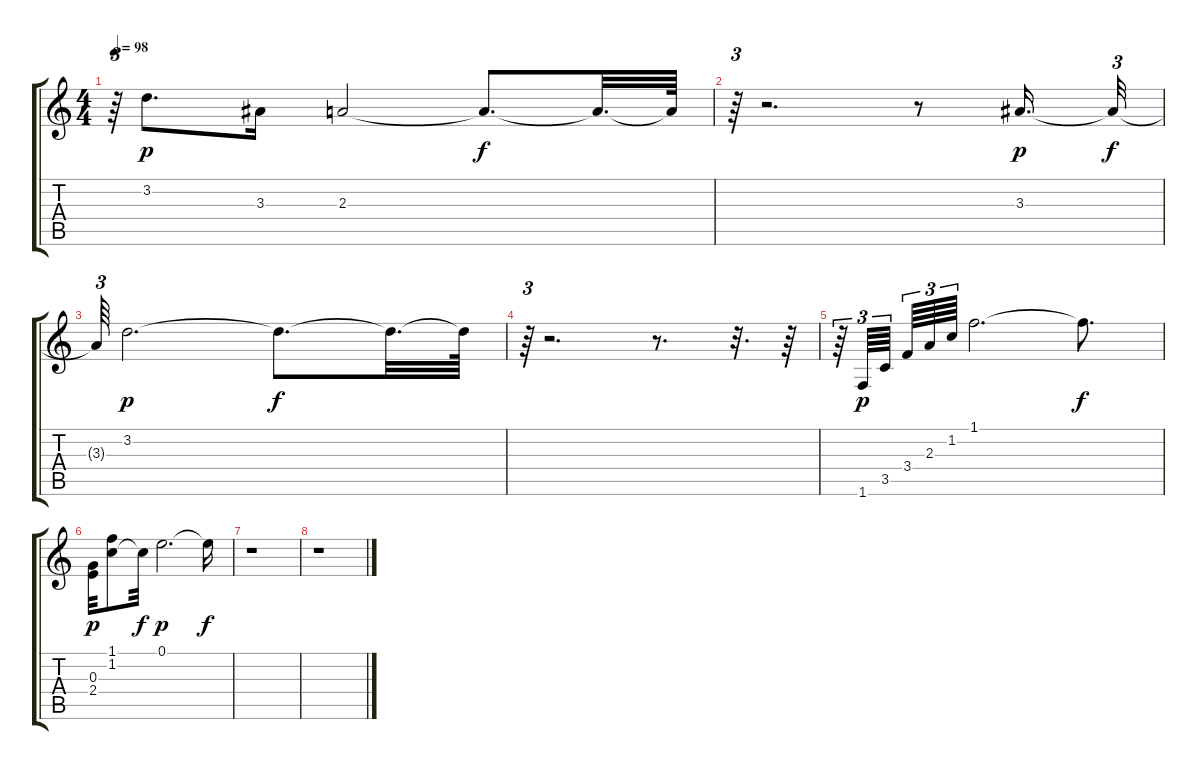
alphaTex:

\track "" {instrument electricguitarclean}
\staff {score tabs}
\tuning (E4 B3 G3 D3 A2 E2) {hide}
\ts (4 4)
\tempo 98
\clef g2
\ks c
r.64{tu (3 2) dy f} 3.2.8{d dy p} 3.3.16 2.3.2 2.3{t}.8{d dy f} 2.3{t}.32{d} 2.3{t}.64 |
r.64{tu (3 2)} r.2{d} r.8 3.3.16{d dy p} 3.3{t}.32{tu (3 2) dy f} |
3.3{t}.64{tu (3 2)} 3.2.2{d dy p} 3.2{t}.8{d dy f} 3.2{t}.32{d} 3.2{t}.64 |
r.64{tu (3 2)} r.2{d} r.8{d} r.32{d} r.64 |
r.64{tu (3 2)} 1.6.64{tu (3 2) dy p} 3.5.64{tu (3 2)} 3.4.64{tu (3 2)} 2.3.64{tu (3 2)} 1.2.64{tu (3 2)} 1.1.2{d} 1.1{t}.8{d dy f} |
(0.3 2.4).32{dy p} (1.1 1.2).8 1.2{t}.32{dy f} 0.1.2{d dy p} 0.1{t}.16{dy f} |
r.1 |
r.1
